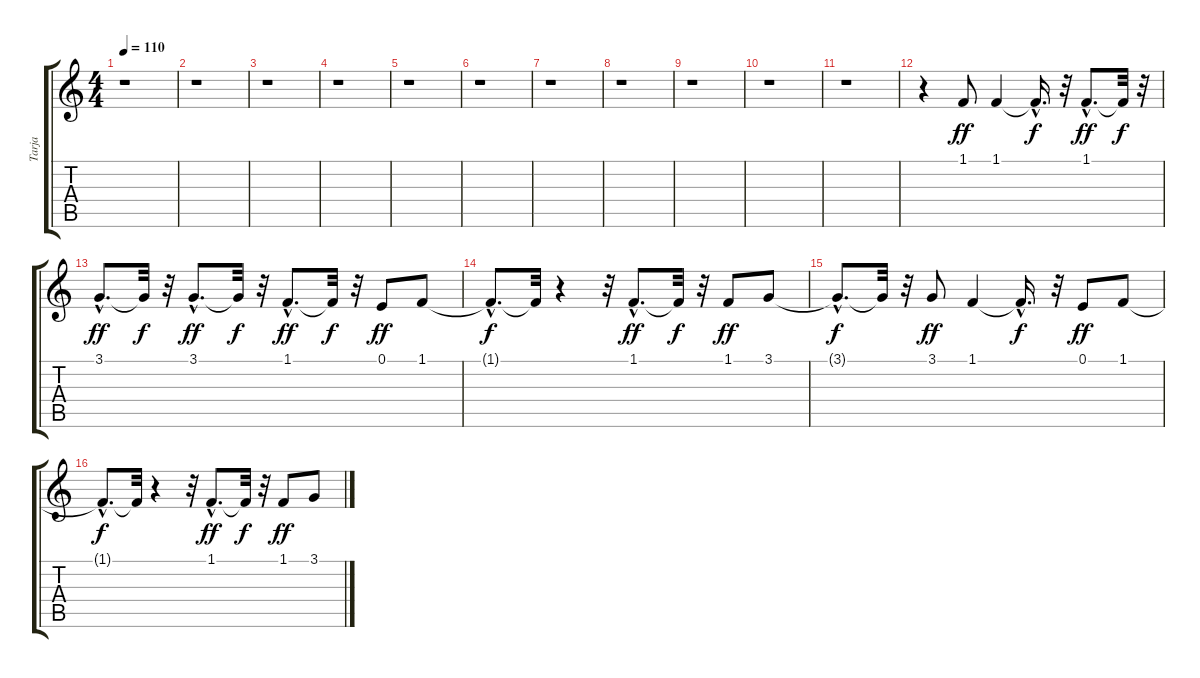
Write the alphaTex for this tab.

\track ("Tarja" "Tarja") {instrument lead6voice}
\staff {score tabs}
\tuning (E4 B3 G3 D3 A2 E2) {hide}
\ts (4 4)
\tempo 110
\clef g2
\ks c
r.1{dy ff instrument lead6voice} |
r.1 |
r.1 |
r.1 |
r.1 |
r.1 |
r.1 |
r.1 |
r.1 |
r.1 |
r.1 |
r.4 1.1.8 1.1.4 1.1{hac t}.16{d dy f} r.32 1.1{hac}.8{d dy ff} 1.1{t}.32{dy f} r.32 |
3.1{hac}.8{d dy ff} 3.1{t}.32{dy f} r.32 3.1{hac}.8{d dy ff} 3.1{t}.32{dy f} r.32 1.1{hac}.8{d dy ff} 1.1{t}.32{dy f} r.32 0.1.8{dy ff} 1.1.8 |
1.1{hac t}.8{d dy f} 1.1{t}.32 r.4 r.32 1.1{hac}.8{d dy ff} 1.1{t}.32{dy f} r.32 1.1.8{dy ff} 3.1.8 |
3.1{hac t}.8{d dy f} 3.1{t}.32 r.32 3.1.8{dy ff} 1.1.4 1.1{hac t}.16{d dy f} r.32 0.1.8{dy ff} 1.1.8 |
1.1{hac t}.8{d dy f} 1.1{t}.32 r.4 r.32 1.1{hac}.8{d dy ff} 1.1{t}.32{dy f} r.32 1.1.8{dy ff} 3.1.8
